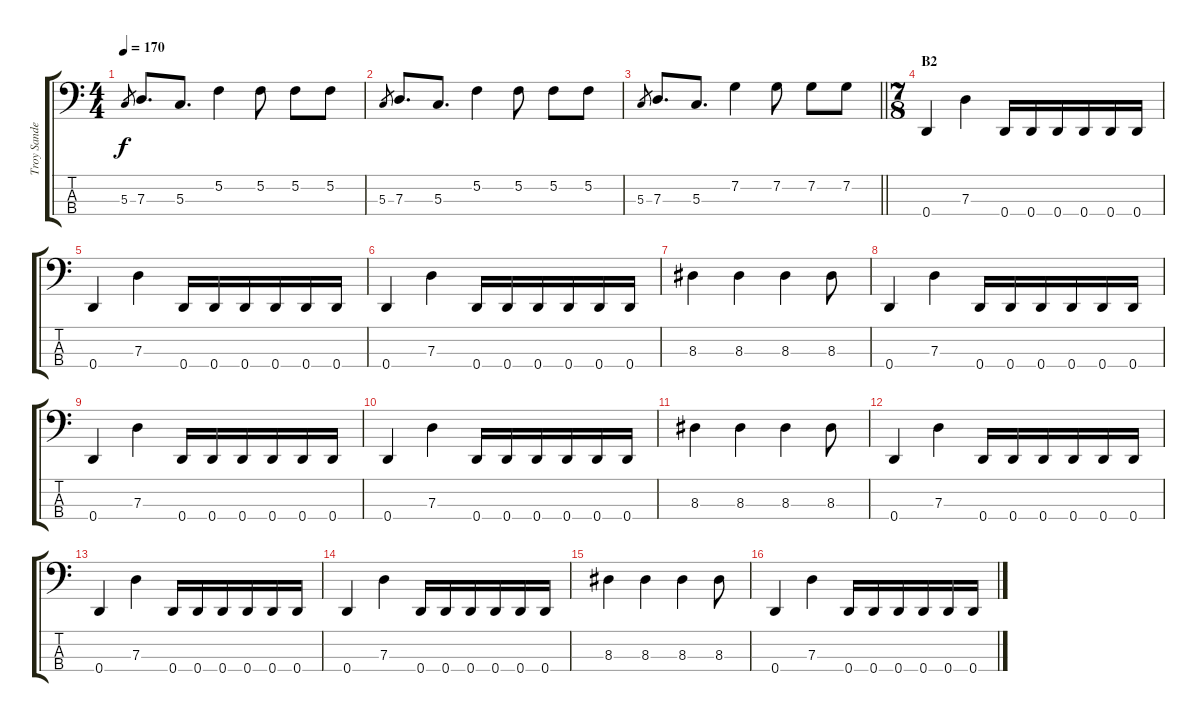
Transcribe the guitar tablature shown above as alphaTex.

\track ("Troy Sanders" "Troy Sande") {instrument electricbassfinger}
\staff {score tabs}
\tuning (F2 C2 G1 D1) {hide}
\ts (4 4)
\tempo 170
\clef f4
\ks c
5.3.8{gr dy f} 7.3.8{d} 5.3.8{d} 5.2.4 5.2.8 5.2.8 5.2.8 |
5.3.8{gr} 7.3.8{d} 5.3.8{d} 5.2.4 5.2.8 5.2.8 5.2.8 |
\barLineRight lightlight
5.3.8{gr} 7.3.8{d} 5.3.8{d} 7.2.4 7.2.8 7.2.8 7.2.8 |
\ts (7 8)
\section ("" "B2")
0.4.4 7.3.4 0.4.16 0.4.16 0.4.16 0.4.16 0.4.16 0.4.16 |
0.4.4 7.3.4 0.4.16 0.4.16 0.4.16 0.4.16 0.4.16 0.4.16 |
0.4.4 7.3.4 0.4.16 0.4.16 0.4.16 0.4.16 0.4.16 0.4.16 |
8.3.4 8.3.4 8.3.4 8.3.8 |
0.4.4 7.3.4 0.4.16 0.4.16 0.4.16 0.4.16 0.4.16 0.4.16 |
0.4.4 7.3.4 0.4.16 0.4.16 0.4.16 0.4.16 0.4.16 0.4.16 |
0.4.4 7.3.4 0.4.16 0.4.16 0.4.16 0.4.16 0.4.16 0.4.16 |
8.3.4 8.3.4 8.3.4 8.3.8 |
0.4.4 7.3.4 0.4.16 0.4.16 0.4.16 0.4.16 0.4.16 0.4.16 |
0.4.4 7.3.4 0.4.16 0.4.16 0.4.16 0.4.16 0.4.16 0.4.16 |
0.4.4 7.3.4 0.4.16 0.4.16 0.4.16 0.4.16 0.4.16 0.4.16 |
8.3.4 8.3.4 8.3.4 8.3.8 |
0.4.4 7.3.4 0.4.16 0.4.16 0.4.16 0.4.16 0.4.16 0.4.16
